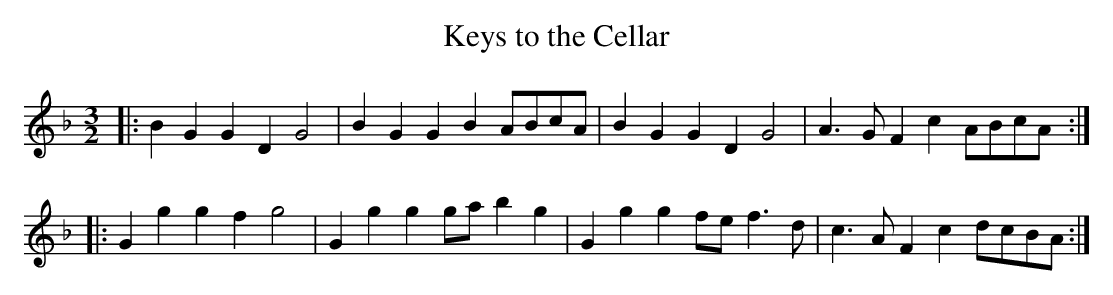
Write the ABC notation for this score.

X:1
T: Keys to the Cellar
M: 3/2
L: 1/8
K: Gdor
|: B2G2G2D2 G4 | B2G2G2B2 ABcA |\
B2G2G2D2 G4 | A3GF2c2 ABcA :|
|: G2g2 g2f2 g4 | G2g2 g2ga b2g2 |\
G2g2 g2fe f3d | c3AF2 c2dcBA :|
